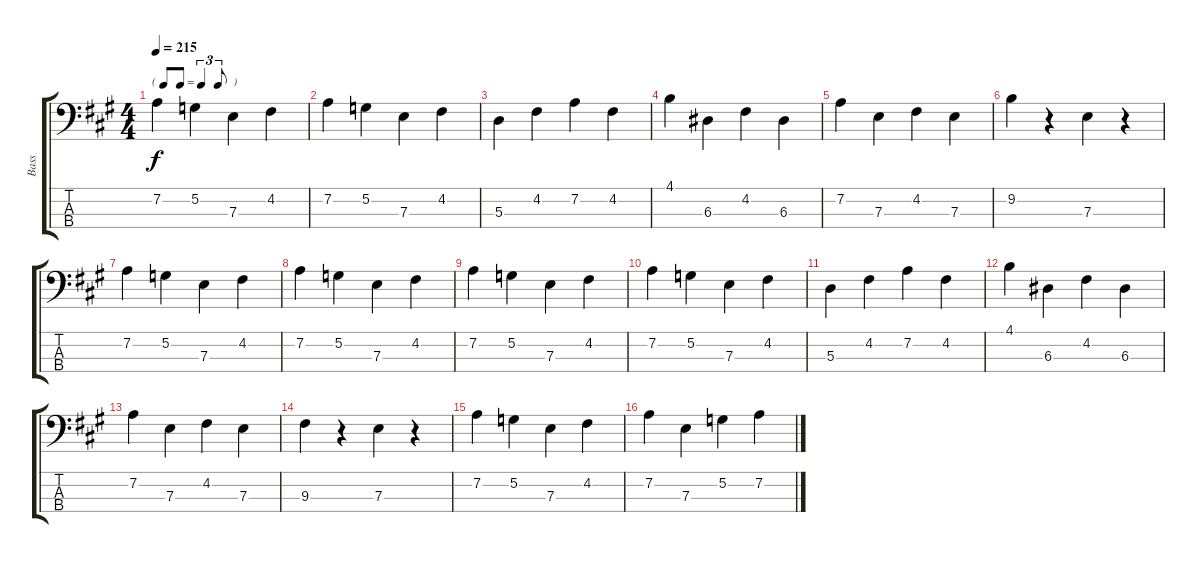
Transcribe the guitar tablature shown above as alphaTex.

\track ("Bass" "Bass") {instrument acousticbass}
\staff {score tabs}
\tuning (G2 D2 A1 E1) {hide}
\ts (4 4)
\tf triplet8th
\tempo 215
\clef f4
\ks a
7.2.4{dy f} 5.2.4 7.3.4 4.2.4 |
7.2.4 5.2.4 7.3.4 4.2.4 |
5.3.4 4.2.4 7.2.4 4.2.4 |
4.1.4 6.3.4 4.2.4 6.3.4 |
7.2.4 7.3.4 4.2.4 7.3.4 |
9.2.4 r.4 7.3.4 r.4 |
7.2.4 5.2.4 7.3.4 4.2.4 |
7.2.4 5.2.4 7.3.4 4.2.4 |
7.2.4 5.2.4 7.3.4 4.2.4 |
7.2.4 5.2.4 7.3.4 4.2.4 |
5.3.4 4.2.4 7.2.4 4.2.4 |
4.1.4 6.3.4 4.2.4 6.3.4 |
7.2.4 7.3.4 4.2.4 7.3.4 |
9.3.4 r.4 7.3.4 r.4 |
7.2.4 5.2.4 7.3.4 4.2.4 |
7.2.4 7.3.4 5.2.4 7.2.4
